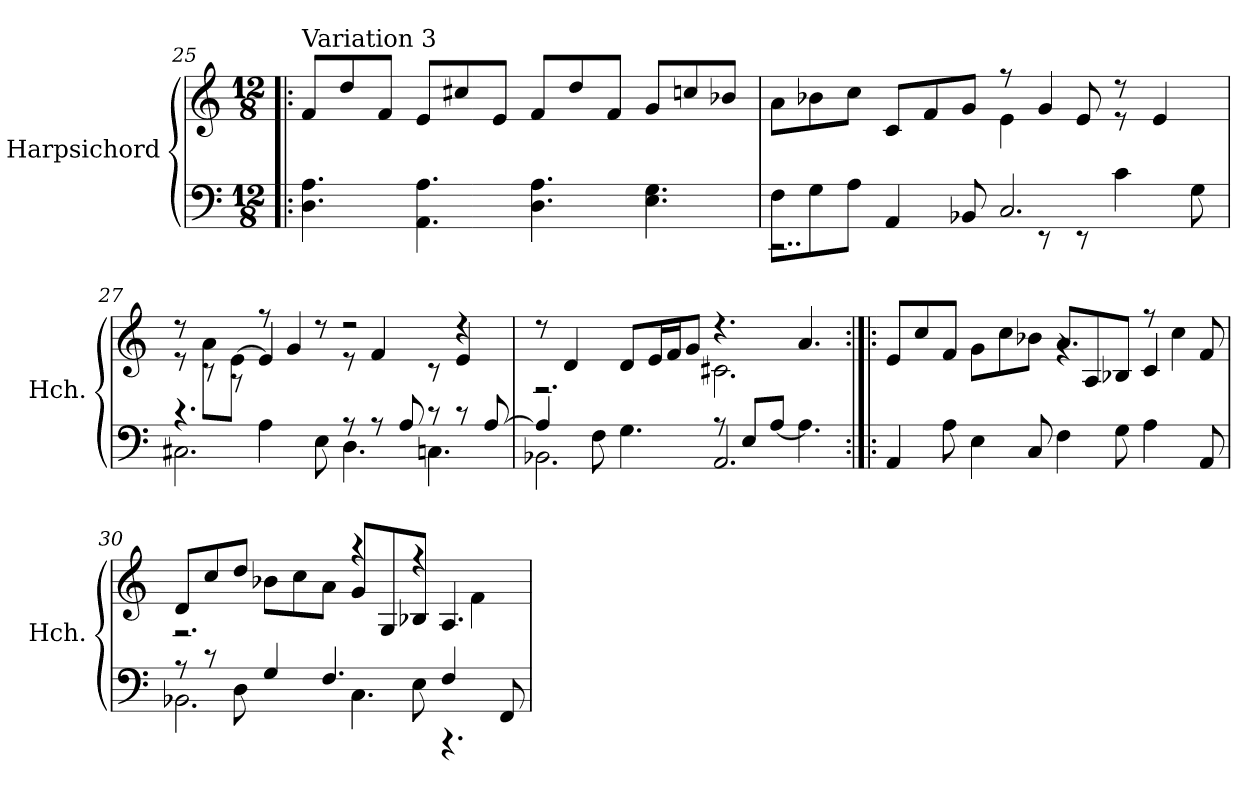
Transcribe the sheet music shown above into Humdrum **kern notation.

**kern	**kern
*part1	*part1
*staff2	*staff1
*I"Harpsichord	*
*I'Hch.	*
!!LO:LB:g=z
*clefF4	*clefG2
*k[]	*k[]
*M12/8	*M12/8
*MM150	*MM150
=25!|:	=25!|:
!	!LO:TX:a:t=Variation 3
4.D\ 4.A\	8f/L
.	8dd/
.	8f/J
4.AA\ 4.A\	8e/L
.	8cc#X/
.	8e/J
4.D\ 4.A\	8f/L
.	8dd/
.	8f/J
4.E\ 4.G\	8g/L
.	8ccn/
.	8b-X/J
=26	=26
*^	*^
8F\L	2..r	8a\L	2.ryy
8G\	.	8b-X\	.
8A\J	.	8cc\J	.
4AA/	.	8c/L	.
.	.	8f/	.
8BB-X/	.	8g/J	.
2.C/	.	4e\	8rff
.	8r	.	4g/
.	8r	8e/	.
.	4c\	8r	8r
.	.	4e/	4ryy
.	8G\	.	.
=27	=27	=27	=27
2.C#X\	4.rc	8r	8r
.	.	8a\L	8r
.	.	[8e\J	8r
.	4A\	4e/]	8rff
.	.	.	4g/
.	8E\	8r	.
8r	4.D\	2r	8r
8r	.	.	4f/
8A/	.	.	.
8r	4.Cn\	.	8r
8r	.	4r	4e/
[8A/	.	.	.
!!LO:LB:g=z	!!
=28	=28	=28	=28
2.BB-X\	4A/]	8r	2.r
.	.	4d/	.
.	8F\	.	.
.	4.G\	8d/L	.
.	.	16e/L	.
.	.	16f/J	.
.	.	8g/J	.
2.AA/	8rA	4.r	2.c#X\
.	8E/L	.	.
.	[8A/J	.	.
.	4.A\]	4.a/	.
*v	*v	*	*
=29:|!|:	=29:|!|:	=29:|!|:
4AA/	8e/L	2.ryy
.	8cc/	.
8A\	8f/J	.
4E\	8g\L	.
.	8cc\	.
8C/	8b-X\J	.
4F\	8a/L	4.rg
.	8A/	.
8G\	8B-X/J	.
4A\	4c/	8rff
.	.	4cc\
8AA/	8f/	.
=30	=30	=30
*^	*	*
2.BB-X\	8rA	8d/L	2.r
.	8rc	8cc/	.
.	8D\	8dd/J	.
.	4G/	8b-X\L	.
.	.	8cc\	.
.	4.F/	8a\J	.
4.C\	.	8g/L	4raa
.	.	8G/	.
.	8E\	8B-X/J	4rff
4F/	4.r	4.A/	.
.	.	.	4f\
8FF/	.	.	.
*v	*v	*	*
*	*v	*v
=	=
*-	*-
